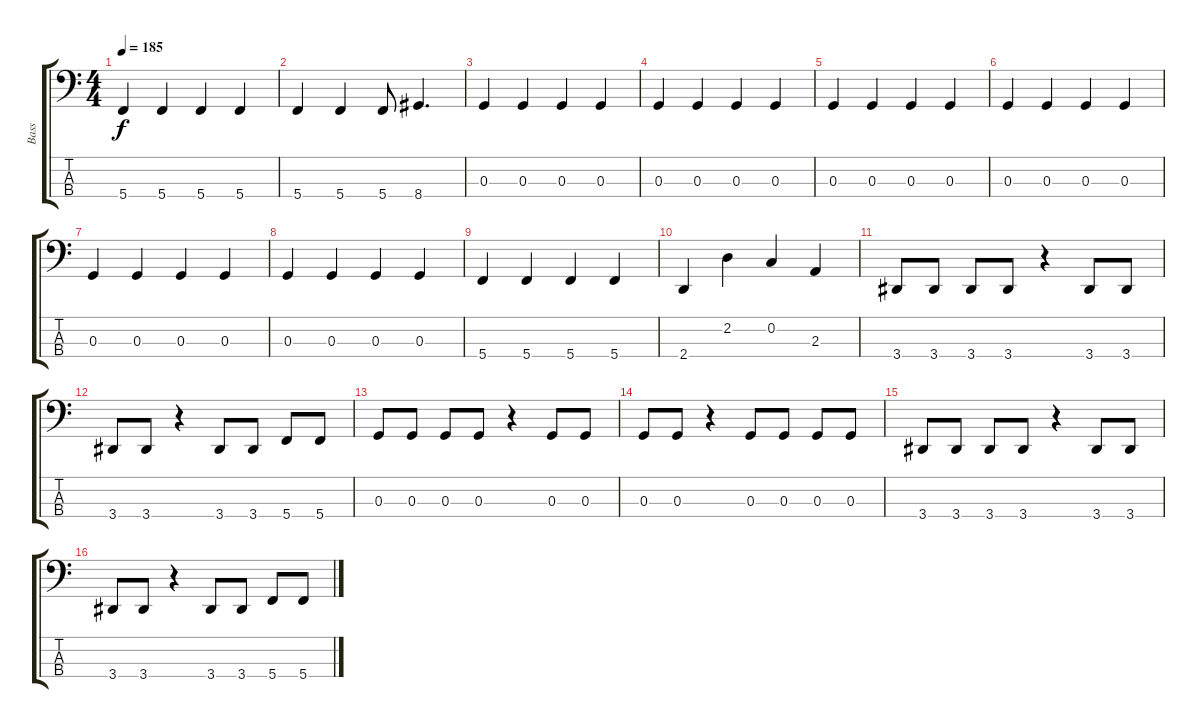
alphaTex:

\track ("Bass" "Bass") {instrument slapbass1}
\staff {score tabs}
\tuning (F2 C2 G1 C1) {hide}
\ts (4 4)
\tempo 185
\clef f4
\ks c
5.4.4{dy f} 5.4.4 5.4.4 5.4.4 |
5.4.4 5.4.4 5.4.8 8.4.4{d} |
0.3.4 0.3.4 0.3.4 0.3.4 |
0.3.4 0.3.4 0.3.4 0.3.4 |
0.3.4 0.3.4 0.3.4 0.3.4 |
0.3.4 0.3.4 0.3.4 0.3.4 |
0.3.4 0.3.4 0.3.4 0.3.4 |
0.3.4 0.3.4 0.3.4 0.3.4 |
5.4.4 5.4.4 5.4.4 5.4.4 |
2.4.4 2.2.4 0.2.4 2.3.4 |
3.4.8 3.4.8 3.4.8 3.4.8 r.4 3.4.8 3.4.8 |
3.4.8 3.4.8 r.4 3.4.8 3.4.8 5.4.8 5.4.8 |
0.3.8 0.3.8 0.3.8 0.3.8 r.4 0.3.8 0.3.8 |
0.3.8 0.3.8 r.4 0.3.8 0.3.8 0.3.8 0.3.8 |
3.4.8 3.4.8 3.4.8 3.4.8 r.4 3.4.8 3.4.8 |
3.4.8 3.4.8 r.4 3.4.8 3.4.8 5.4.8 5.4.8
